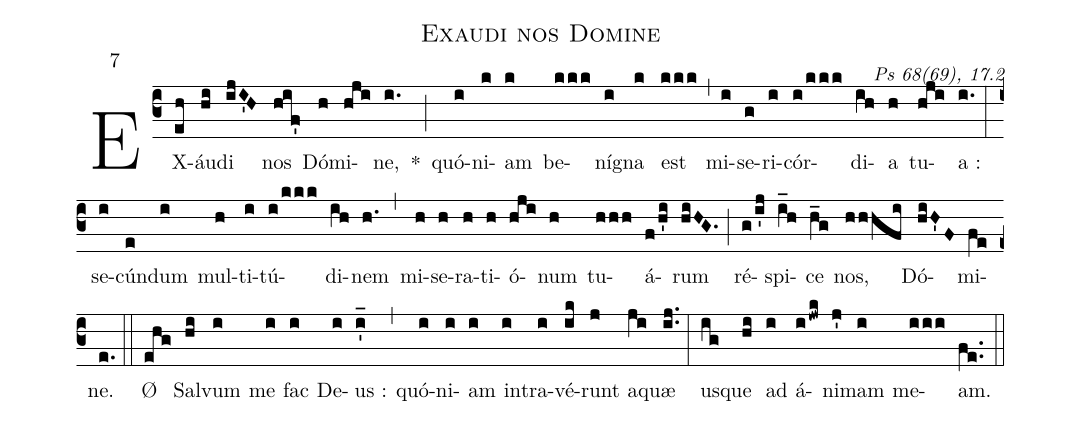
name:Exaudi nos Domine;
commentary: Ps 68(69), 17.2;
mode:7;
%%
(c3) EX(eh)áu(hi)di(ijI'H) nos(hif') Dó(h)mi(hji)ne,(i.) *(;) quó(i)ni(k)am(k) be(kkk)ní(i)gna(k) est(kkk) (,) mi(i)se(g)ri(i)cór(i/kkk)di(ih)a(h) tu(hji)a~:(i.) (:) se(i)cún(e)dum(i) mul(h)ti(i)tú(i/kkk)di(ih)nem(h.) (,) mi(h)se(h)ra(h)ti(h)ó(hji)num(h) tu(hhh)á(f/h'i)rum(hiHG.) (;) ré(g/i'j)spi(i_h)ce(h_g) nos,(hhhfi) Dó(hiH'F)mi(fe)ne.(e.) (::) Ø(ehg) Sal(hi)vum(i) me(i) fac(i) De(i)us~:(i_') (,) quó(i)ni(i)am(i) in(i)tra(i)vé(ik)runt(j) a(ji)quæ(ij..) (:) us(ig)que(hi) ad(i) á(ijwk)ni(j')mam(i) me(iii)am.(fe..) (::)
